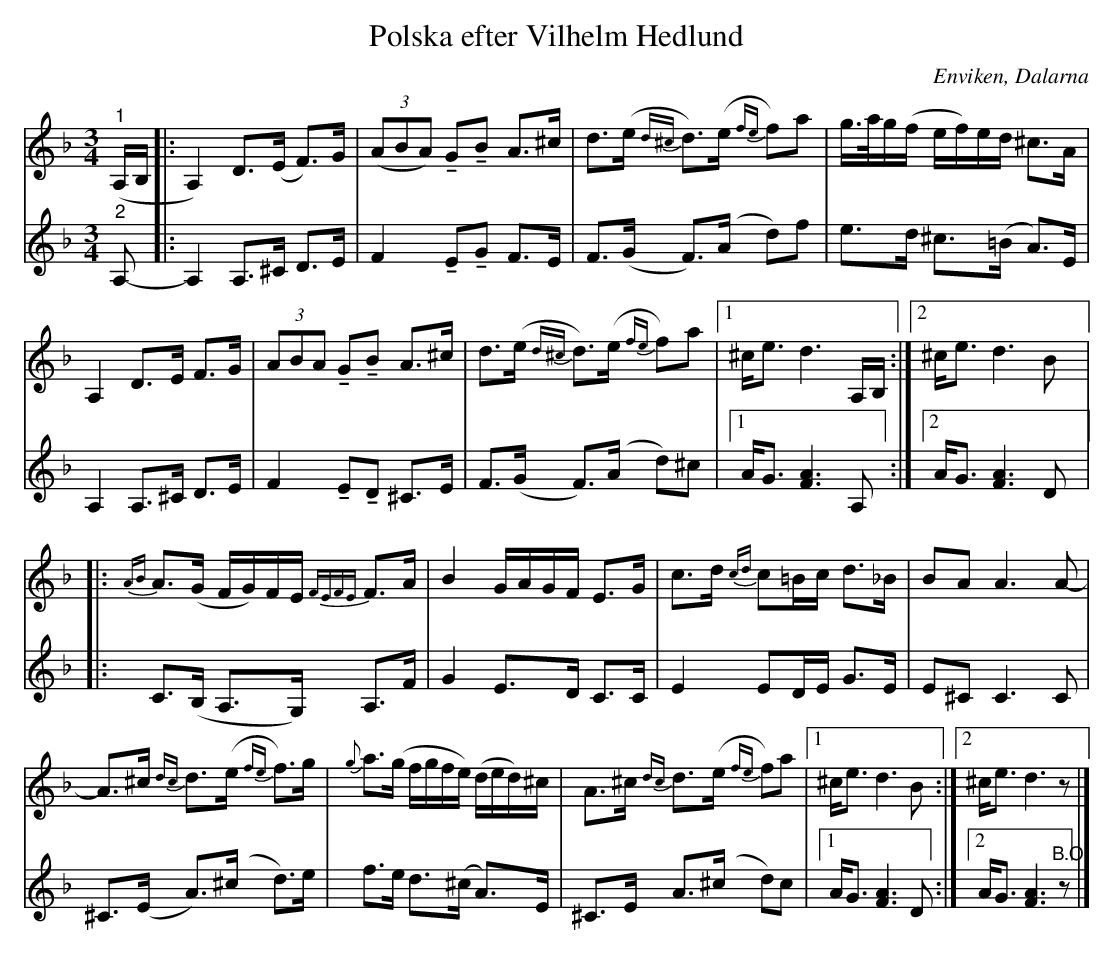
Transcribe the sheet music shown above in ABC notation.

X:1
T:Polska efter Vilhelm Hedlund
O:Enviken, Dalarna
L:1/8
M:3/4
U:t=tenuto
K:Dm
V:1
"^1" (A,/B,/ |: A,2) D>(E F>)G | (3(ABA) tGtB A>^c | d>(e{d^c} d>)(e{fe} f)a | g/>a/g/(f/ e/f/)e/d/ ^c>A |
A,2 D>E F>G | (3ABA tGtB A>^c | d>(e{d^c} d>)(e{fe} f)a |1 ^c<e d3 A,/B,/ :|2 ^c<e d3 B |:
{AB} A>(G F/G/)F/E/{FEFE} F>A | B2 G/A/G/F/ E>G | c>d{cd} c=B/c/ d>_B | BA A3 A- |
A>^c{dc} d>(e{fe} f>)g | {g} a>(g f/g/f/e/) (d/e/d/)^c/ | A>^c{dc} d>(e{fe} f)a |1 ^c<e d3 B :|2 ^c<e d3 z |]
V:2
"^2" A,- |: A,2 A,>^C D>E | F2 tEtG F>E | F>(G F>)(A d)f | e>d ^c>(=B A>)E |
A,2 A,>^C D>E | F2 tEtD ^C>E | F>(G F>)(A d)^c |1 A<G [FA]3 A, :|2 A<G [FA]3 D |:
C>(B, A,>G,) A,>F | G2 E>D C>C | E2 ED/E/ G>E | E^C C3 C |
^C>(E A>)(^c d>)e | f>e d>(^c A>)E | ^C>E A>(^c d)c |1 A<G [FA]3 D :|2 A<G [FA]3"^B.O." z |]
